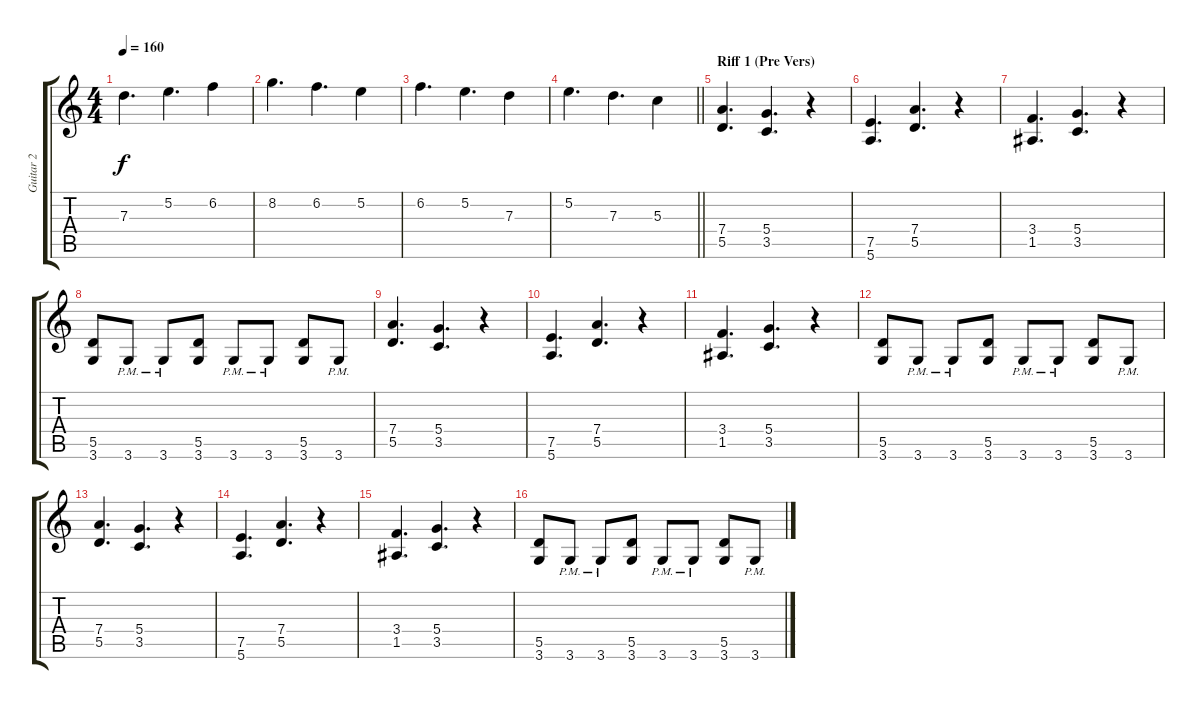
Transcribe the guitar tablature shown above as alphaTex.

\track ("Guitar 2" "Guitar 2") {instrument distortionguitar}
\staff {score tabs}
\tuning (E4 B3 G3 D3 A2 E2) {hide}
\ts (4 4)
\tempo 160
\clef g2
\ks c
7.3.4{d dy f} 5.2.4{d} 6.2.4 |
8.2.4{d} 6.2.4{d} 5.2.4 |
6.2.4{d} 5.2.4{d} 7.3.4 |
\barLineRight lightlight
5.2.4{d} 7.3.4{d} 5.3.4 |
\section ("" "Riff 1 (Pre Vers)")
(7.4 5.5).4{d} (5.4 3.5).4{d} r.4 |
(7.5 5.6).4{d} (7.4 5.5).4{d} r.4 |
(3.4 1.5).4{d} (5.4 3.5).4{d} r.4 |
(5.5 3.6).8 3.6{pm}.8 3.6{pm}.8 (5.5 3.6).8 3.6{pm}.8 3.6{pm}.8 (5.5 3.6).8 3.6{pm}.8 |
(7.4 5.5).4{d} (5.4 3.5).4{d} r.4 |
(7.5 5.6).4{d} (7.4 5.5).4{d} r.4 |
(3.4 1.5).4{d} (5.4 3.5).4{d} r.4 |
(5.5 3.6).8 3.6{pm}.8 3.6{pm}.8 (5.5 3.6).8 3.6{pm}.8 3.6{pm}.8 (5.5 3.6).8 3.6{pm}.8 |
(7.4 5.5).4{d} (5.4 3.5).4{d} r.4 |
(7.5 5.6).4{d} (7.4 5.5).4{d} r.4 |
(3.4 1.5).4{d} (5.4 3.5).4{d} r.4 |
(5.5 3.6).8 3.6{pm}.8 3.6{pm}.8 (5.5 3.6).8 3.6{pm}.8 3.6{pm}.8 (5.5 3.6).8 3.6{pm}.8
